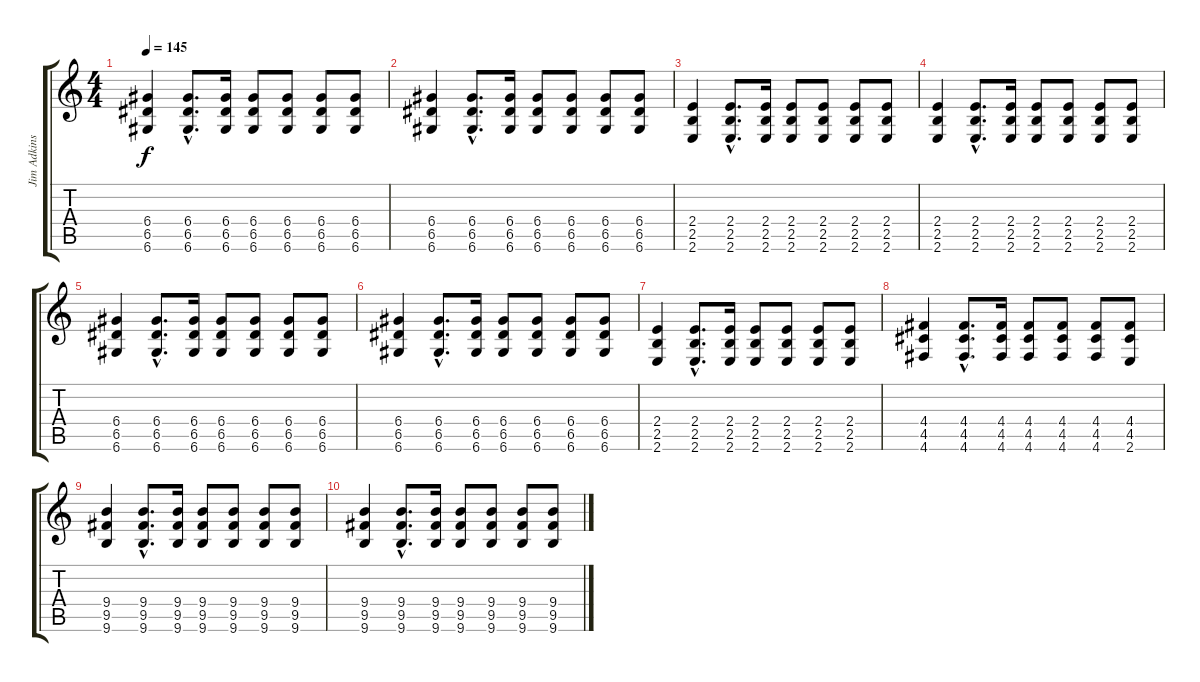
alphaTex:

\track ("Jim Adkins" "Jim Adkins") {instrument overdrivenguitar}
\staff {score tabs}
\tuning (E4 B3 G3 D3 A2 D2) {hide}
\ts (4 4)
\tempo 145
\clef g2
\ks c
(6.4 6.5 6.6).4{dy f} (6.4{hac} 6.5{hac} 6.6{hac}).8{d} (6.4 6.5 6.6).16 (6.4 6.5 6.6).8 (6.4 6.5 6.6).8 (6.4 6.5 6.6).8 (6.4 6.5 6.6).8 |
(6.4 6.5 6.6).4 (6.4{hac} 6.5{hac} 6.6{hac}).8{d} (6.4 6.5 6.6).16 (6.4 6.5 6.6).8 (6.4 6.5 6.6).8 (6.4 6.5 6.6).8 (6.4 6.5 6.6).8 |
(2.4 2.5 2.6).4 (2.4{hac} 2.5{hac} 2.6{hac}).8{d} (2.4 2.5 2.6).16 (2.4 2.5 2.6).8 (2.4 2.5 2.6).8 (2.4 2.5 2.6).8 (2.4 2.5 2.6).8 |
(2.4 2.5 2.6).4 (2.4{hac} 2.5{hac} 2.6{hac}).8{d} (2.4 2.5 2.6).16 (2.4 2.5 2.6).8 (2.4 2.5 2.6).8 (2.4 2.5 2.6).8 (2.4 2.5 2.6).8 |
(6.4 6.5 6.6).4 (6.4{hac} 6.5{hac} 6.6{hac}).8{d} (6.4 6.5 6.6).16 (6.4 6.5 6.6).8 (6.4 6.5 6.6).8 (6.4 6.5 6.6).8 (6.4 6.5 6.6).8 |
(6.4 6.5 6.6).4 (6.4{hac} 6.5{hac} 6.6{hac}).8{d} (6.4 6.5 6.6).16 (6.4 6.5 6.6).8 (6.4 6.5 6.6).8 (6.4 6.5 6.6).8 (6.4 6.5 6.6).8 |
(2.4 2.5 2.6).4 (2.4{hac} 2.5{hac} 2.6{hac}).8{d} (2.4 2.5 2.6).16 (2.4 2.5 2.6).8 (2.4 2.5 2.6).8 (2.4 2.5 2.6).8 (2.4 2.5 2.6).8 |
(4.4 4.5 4.6).4 (4.4{hac} 4.5{hac} 4.6{hac}).8{d} (4.4 4.5 4.6).16 (4.4 4.5 4.6).8 (4.4 4.5 4.6).8 (4.4 4.5 4.6).8 (4.4 4.5 2.6).8 |
(9.4 9.5 9.6).4 (9.4{hac} 9.5{hac} 9.6{hac}).8{d} (9.4 9.5 9.6).16 (9.4 9.5 9.6).8 (9.4 9.5 9.6).8 (9.4 9.5 9.6).8 (9.4 9.5 9.6).8 |
(9.4 9.5 9.6).4 (9.4{hac} 9.5{hac} 9.6{hac}).8{d} (9.4 9.5 9.6).16 (9.4 9.5 9.6).8 (9.4 9.5 9.6).8 (9.4 9.5 9.6).8 (9.4 9.5 9.6).8
